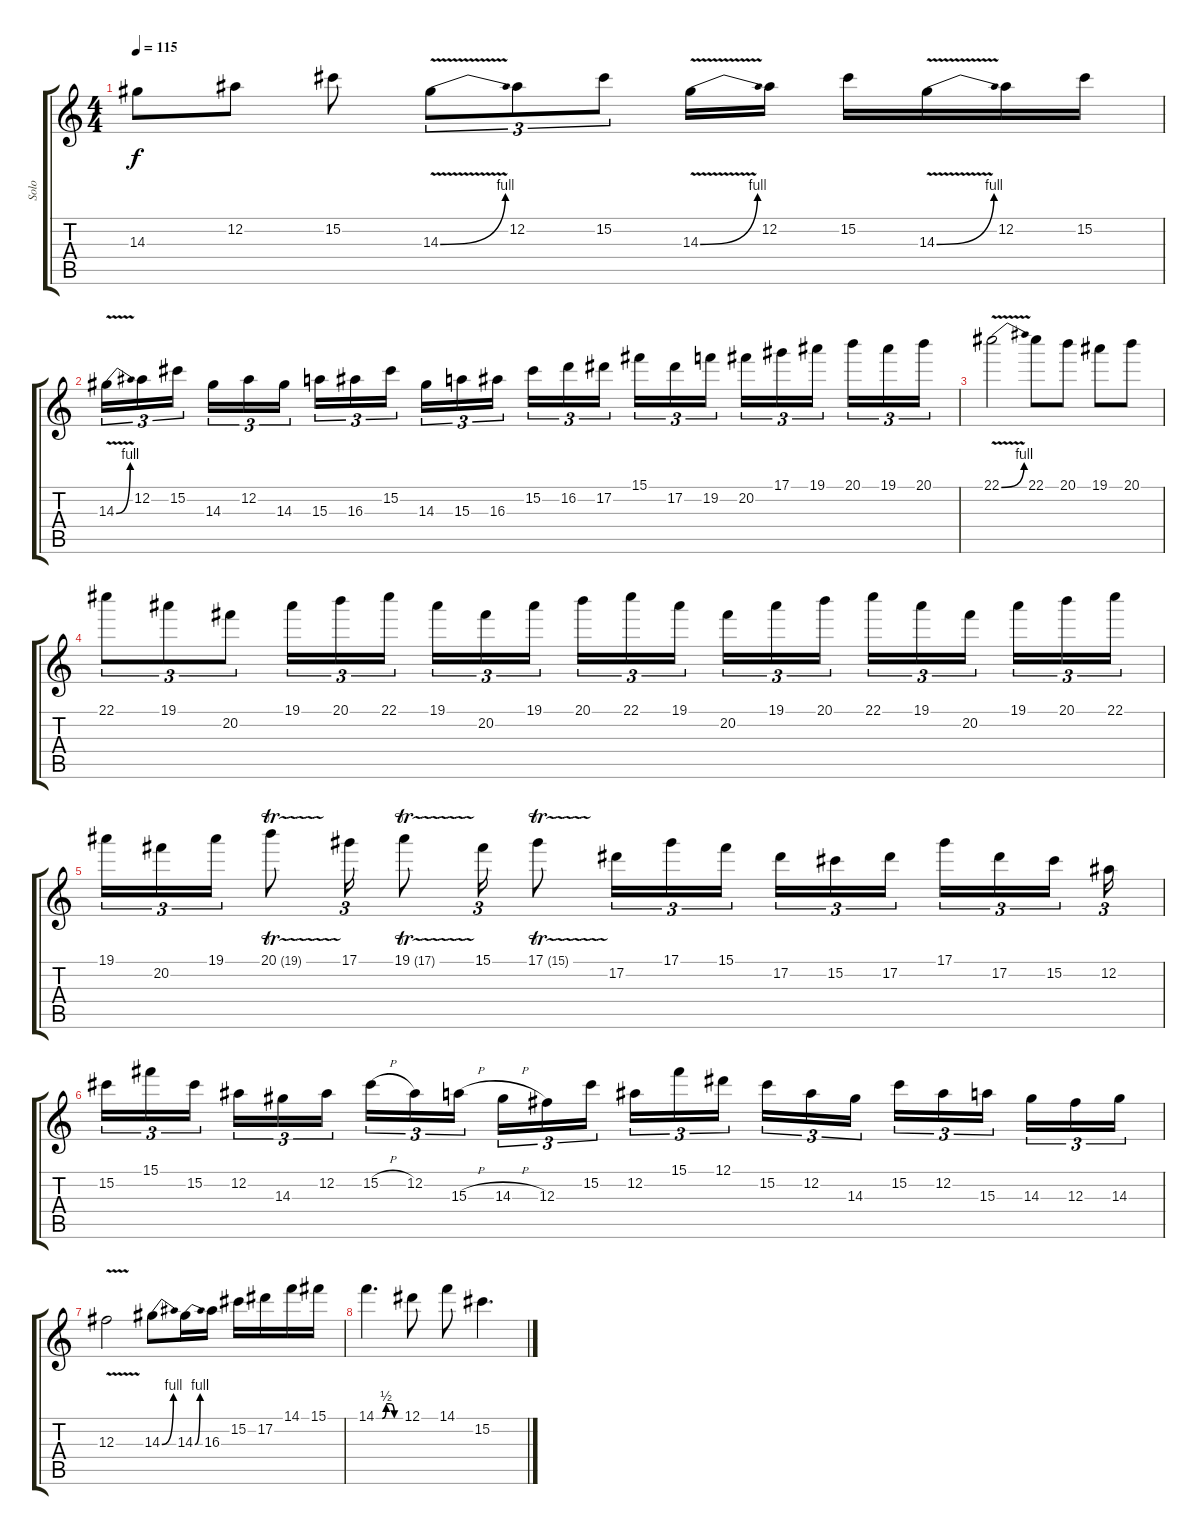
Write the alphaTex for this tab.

\track ("Solo" "Solo") {instrument distortionguitar}
\staff {score tabs}
\tuning (Eb4 Bb3 Gb3 Db3 Ab2 Eb2) {hide}
\ts (4 4)
\tempo 115
\clef g2
\ks c
14.3{t}.8{dy f} 12.2.8 15.2.8 14.3{be (bend 0 0 60 4) v}.8{tu (3 2)} 12.2.8{tu (3 2)} 15.2.8{tu (3 2)} 14.3{be (bend 0 0 60 4) v}.16 12.2.16 15.2.16 14.3{be (bend 0 0 60 4) v}.16 12.2.16 15.2.16 |
14.3{be (bend 0 0 60 4) v}.16{tu (3 2)} 12.2.16{tu (3 2)} 15.2.16{tu (3 2) beam splitsecondary} 14.3.16{tu (3 2)} 12.2.16{tu (3 2)} 14.3.16{tu (3 2)} 15.3.16{tu (3 2)} 16.3.16{tu (3 2)} 15.2.16{tu (3 2) beam splitsecondary} 14.3.16{tu (3 2)} 15.3.16{tu (3 2)} 16.3.16{tu (3 2)} 15.2.16{tu (3 2)} 16.2.16{tu (3 2)} 17.2.16{tu (3 2) beam splitsecondary} 15.1.16{tu (3 2)} 17.2.16{tu (3 2)} 19.2.16{tu (3 2)} 20.2.16{tu (3 2)} 17.1.16{tu (3 2)} 19.1.16{tu (3 2) beam splitsecondary} 20.1.16{tu (3 2)} 19.1.16{tu (3 2)} 20.1.16{tu (3 2)} |
22.1{be (bend 0 0 60 4) v}.2 22.1.8 20.1.8 19.1.8 20.1.8 |
22.1.8{tu (3 2)} 19.1.8{tu (3 2)} 20.2.8{tu (3 2)} 19.1.16{tu (3 2)} 20.1.16{tu (3 2)} 22.1.16{tu (3 2) beam splitsecondary} 19.1.16{tu (3 2)} 20.2.16{tu (3 2)} 19.1.16{tu (3 2)} 20.1.16{tu (3 2)} 22.1.16{tu (3 2)} 19.1.16{tu (3 2) beam splitsecondary} 20.2.16{tu (3 2)} 19.1.16{tu (3 2)} 20.1.16{tu (3 2)} 22.1.16{tu (3 2)} 19.1.16{tu (3 2)} 20.2.16{tu (3 2) beam splitsecondary} 19.1.16{tu (3 2)} 20.1.16{tu (3 2)} 22.1.16{tu (3 2)} |
19.1.16{tu (3 2)} 20.2.16{tu (3 2)} 19.1.16{tu (3 2)} 20.1{tr (19 32)}.8 17.1.16{tu (3 2)} 19.1{tr (17 32)}.8 15.1.16{tu (3 2)} 17.1{tr (15 32)}.8 17.2.16{tu (3 2)} 17.1.16{tu (3 2)} 15.1.16{tu (3 2) beam splitsecondary} 17.2.16{tu (3 2)} 15.2.16{tu (3 2)} 17.2.16{tu (3 2) beam splitsecondary} 17.1.16{tu (3 2)} 17.2.16{tu (3 2)} 15.2.16{tu (3 2) beam splitsecondary} 12.2.16{tu (3 2)} |
15.2.16{tu (3 2)} 15.1.16{tu (3 2)} 15.2.16{tu (3 2) beam splitsecondary} 12.2.16{tu (3 2)} 14.3.16{tu (3 2)} 12.2.16{tu (3 2)} 15.2{h}.16{tu (3 2)} 12.2.16{tu (3 2)} 15.3{h}.16{tu (3 2) beam splitsecondary} 14.3{h}.16{tu (3 2)} 12.3.16{tu (3 2)} 15.2.16{tu (3 2)} 12.2.16{tu (3 2)} 15.1.16{tu (3 2)} 12.1.16{tu (3 2) beam splitsecondary} 15.2.16{tu (3 2)} 12.2.16{tu (3 2)} 14.3.16{tu (3 2)} 15.2.16{tu (3 2)} 12.2.16{tu (3 2)} 15.3.16{tu (3 2) beam splitsecondary} 14.3.16{tu (3 2)} 12.3.16{tu (3 2)} 14.3.16{tu (3 2)} |
12.3{v}.2 14.3{be (bend 0 0 60 4)}.8 14.3{be (bend 0 0 60 4)}.16 16.3.16 15.2.16 17.2.16 14.1.16 15.1.16 |
14.1{be (custom 0 0 15 0 25 2 35 2 45 0 60 0)}.4{d} 12.1.8 14.1.8 15.2.4{d}
